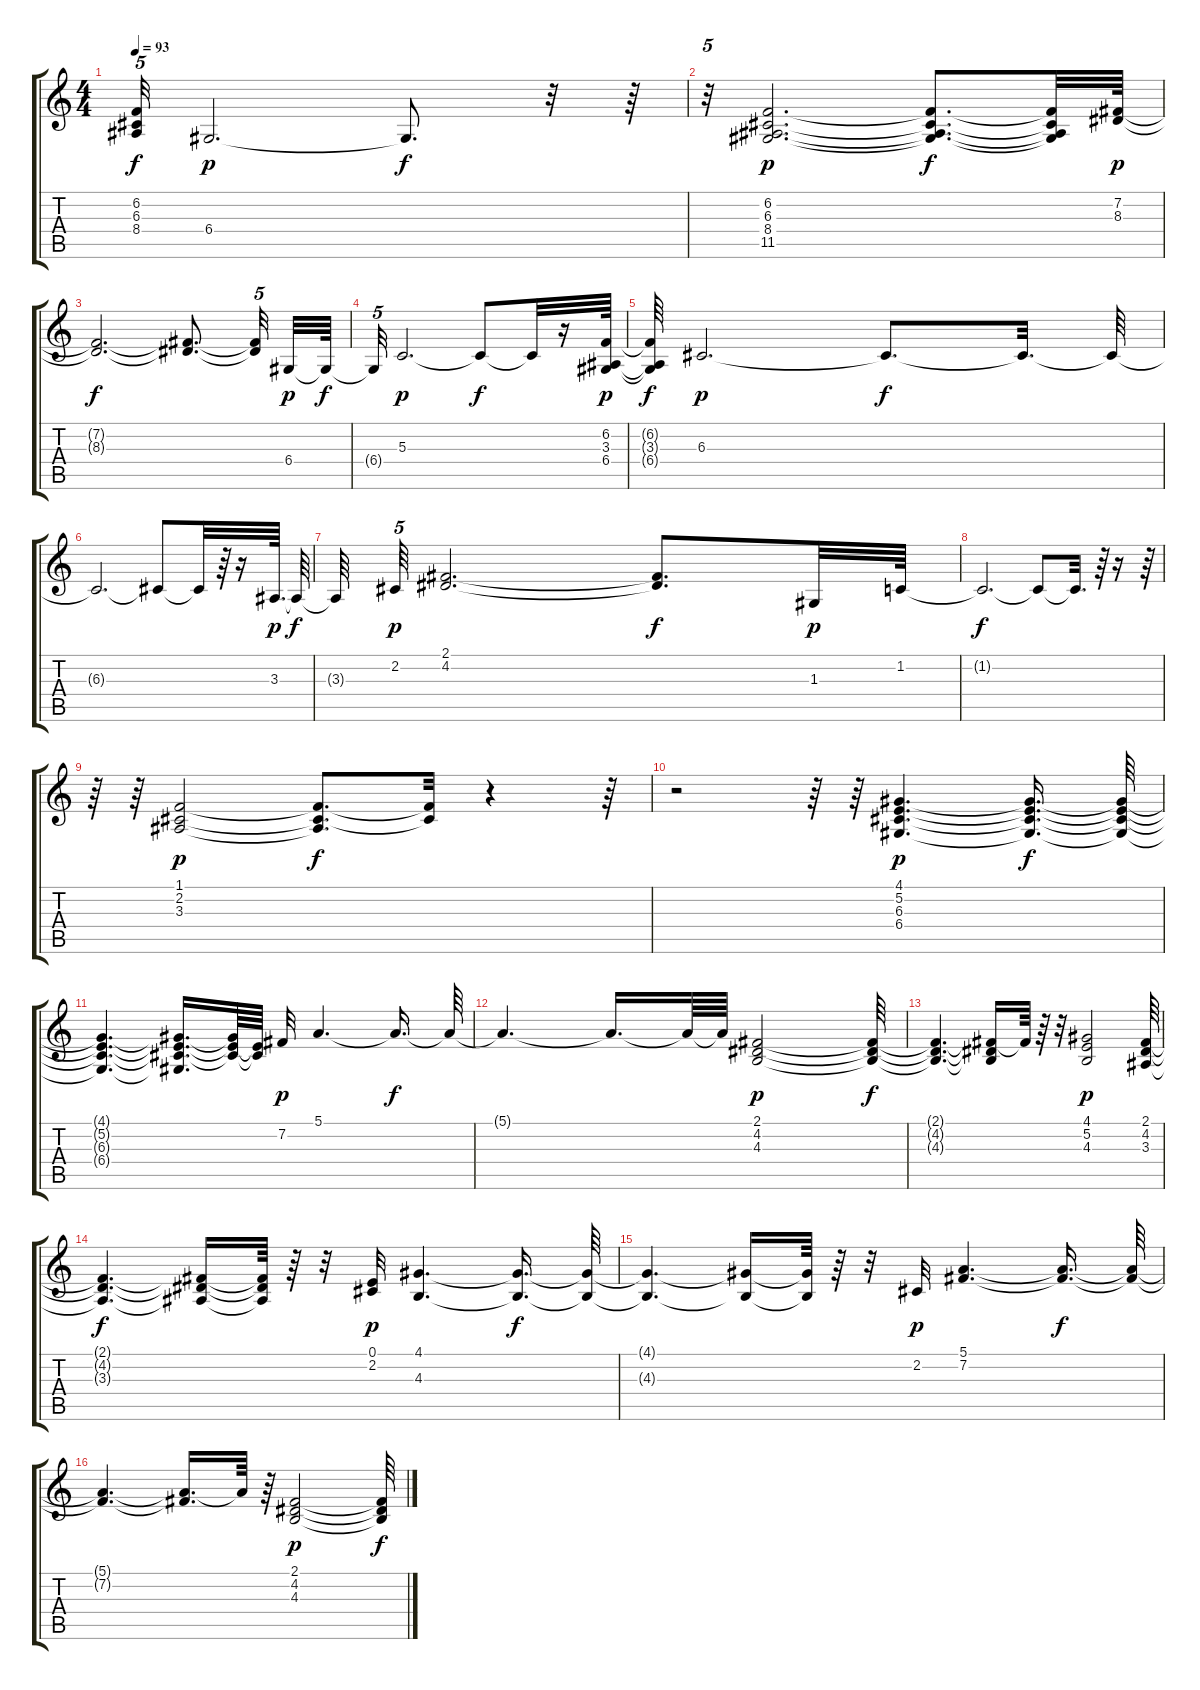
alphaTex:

\track "" {instrument synthvoice}
\staff {score tabs}
\tuning (E4 B3 G3 D3 A2 E2) {hide}
\ts (4 4)
\tempo 93
\clef g2
\ks c
(6.2{t} 6.3{t} 8.4{t}).32{tu (5 4) dy f} 6.4.2{d dy p} 6.4{t}.8{d dy f} r.32 r.64 |
r.32{tu (5 4)} (6.2 6.3 8.4 11.5).2{d dy p} (6.2{t} 6.3{t} 8.4{t} 11.5{t}).8{d dy f} (6.2{t} 6.3{t} 8.4{t} 11.5{t}).32 (7.2 8.3).64{dy p} |
(7.2{t} 8.3{t}).2{d dy f} (7.2{t} 8.3{t}).8{d} (7.2{t} 8.3{t}).32{tu (5 4) beam splitsecondary} 6.4.32{dy p} 6.4{t}.64{dy f} |
6.4{t}.32{tu (5 4)} 5.3.2{d dy p} 5.3{t}.8{dy f} 5.3{t}.32 r.16 (6.2 3.3 6.4).64{dy p} |
(6.2{t} 3.3{t} 6.4{t}).64{dy f} 6.3.2{d dy p} 6.3{t}.8{d dy f} 6.3{t}.32{d} 6.3{t}.64 |
6.3{t}.2{d} 6.3{t}.8 6.3{t}.32 r.64 r.16 3.3.64{d dy p} 3.3{t}.64{dy f} |
3.3{t}.64 2.2.64{tu (5 4) dy p} (2.1 4.2).2{d} (2.1{t} 4.2{t}).8{d dy f} 1.3.32{dy p} 1.2.64 |
1.2{t}.2{d dy f} 1.2{t}.8 1.2{t}.32{d} r.64 r.16 r.64 |
r.64 r.64 (1.1 2.2 3.3).2{dy p} (1.1{t} 2.2{t} 3.3{t}).8{d dy f} (1.1{t} 2.2{t}).32 r.4 r.64 |
r.2 r.64 r.64 (4.1 5.2 6.3 6.4).4{d dy p} (4.1{t} 5.2{t} 6.3{t} 6.4{t}).16{d dy f} (4.1{t} 5.2{t} 6.3{t} 6.4{t}).64 |
(4.1{t} 5.2{t} 6.3{t} 6.4{t}).4{d} (4.1{t} 5.2{t} 6.3{t} 6.4{t}).16{d} (4.1{t} 5.2{t} 6.3{t}).64 (5.2{t} 6.3{t}).64 7.2.32{dy p} 5.1.4{d} 5.1{t}.16{d dy f} 5.1{t}.64 |
5.1{t}.4{d} 5.1{t}.16{d} 5.1{t}.64 5.1{t}.64 (2.1 4.2 4.3).2{dy p} (2.1{t} 4.2{t} 4.3{t}).64{dy f} |
(2.1{t} 4.2{t} 4.3{t}).4{d} (2.1{t} 4.2{t} 4.3{t}).16 2.1{t}.64 r.64 r.32 (4.1 5.2 4.3).2{dy p} (2.1 4.2 3.3).64 |
(2.1{t} 4.2{t} 3.3{t}).4{d dy f} (2.1{t} 4.2{t} 3.3{t}).16 (2.1{t} 4.2{t} 3.3{t}).64 r.64 r.32 (0.1 2.2).32{dy p} (4.1 4.3).4{d} (4.1{t} 4.3{t}).16{d dy f} (4.1{t} 4.3{t}).64 |
(4.1{t} 4.3{t}).4{d} (4.1{t} 4.3{t}).16 (4.1{t} 4.3{t}).64 r.64 r.32 2.2.32{dy p} (5.1 7.2).4{d} (5.1{t} 7.2{t}).16{d dy f} (5.1{t} 7.2{t}).64 |
(5.1{t} 7.2{t}).4{d} (5.1{t} 7.2{t}).16{d} 5.1{t}.64 r.64 (2.1 4.2 4.3).2{dy p} (2.1{t} 4.2{t} 4.3{t}).64{dy f}
